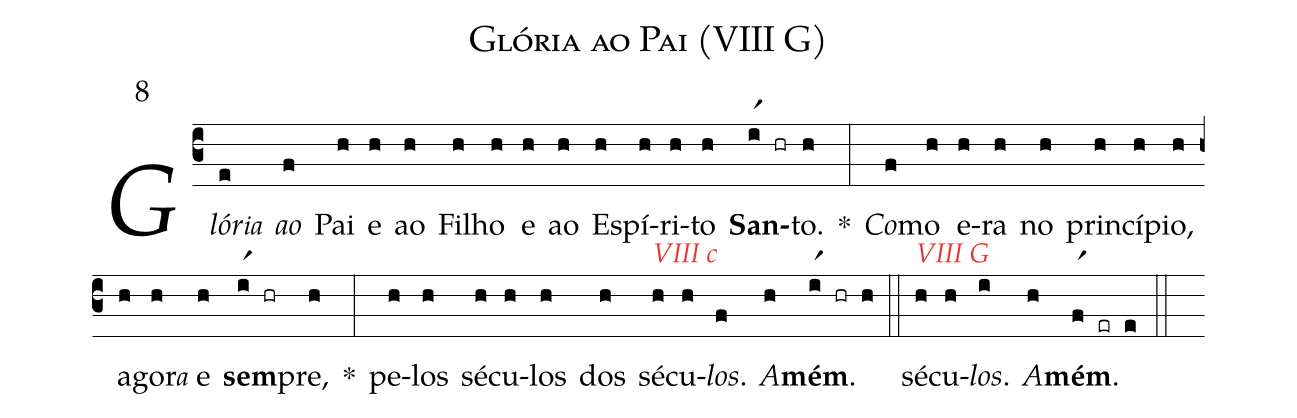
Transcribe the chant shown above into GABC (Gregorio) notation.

name: Glória ao Pai (VIII G);
mode: 8;
%%
(c3)

<i>Glór</i><e>ia</e>(e) <i>ao</i>(f) Pai(h) e(h) ao(h) Fi(h)lho(h) e(h) ao(h) Es(h)pí(h)ri(h)to(h) <b>San</b>(ir1 hr)to.(h) *(:) <i>Co</i>(f)mo(h) e(h)ra(h) no(h) prin(h)cí(h)pio,(h) a(h)go(h)r<e>a</e> e(h) <b>sem</b>(ir1 hr)pre,(h) *(:) pe(h)los(h) sé(h)cu(h)los(h) dos(h)

sé<alt>\textcolor{gregoriocolor}{VIII c}</alt>(h)cu(h)<i>los</i>.(f) <i>A</i>(h)<b>mém</b>.(ir1 hr h)

(::)

sé<alt>\textcolor{gregoriocolor}{VIII G}</alt>(h)cu(h)<i>los</i>.(i) <i>A</i>(h)<b>mém</b>.(fr1 er e)

(::)
